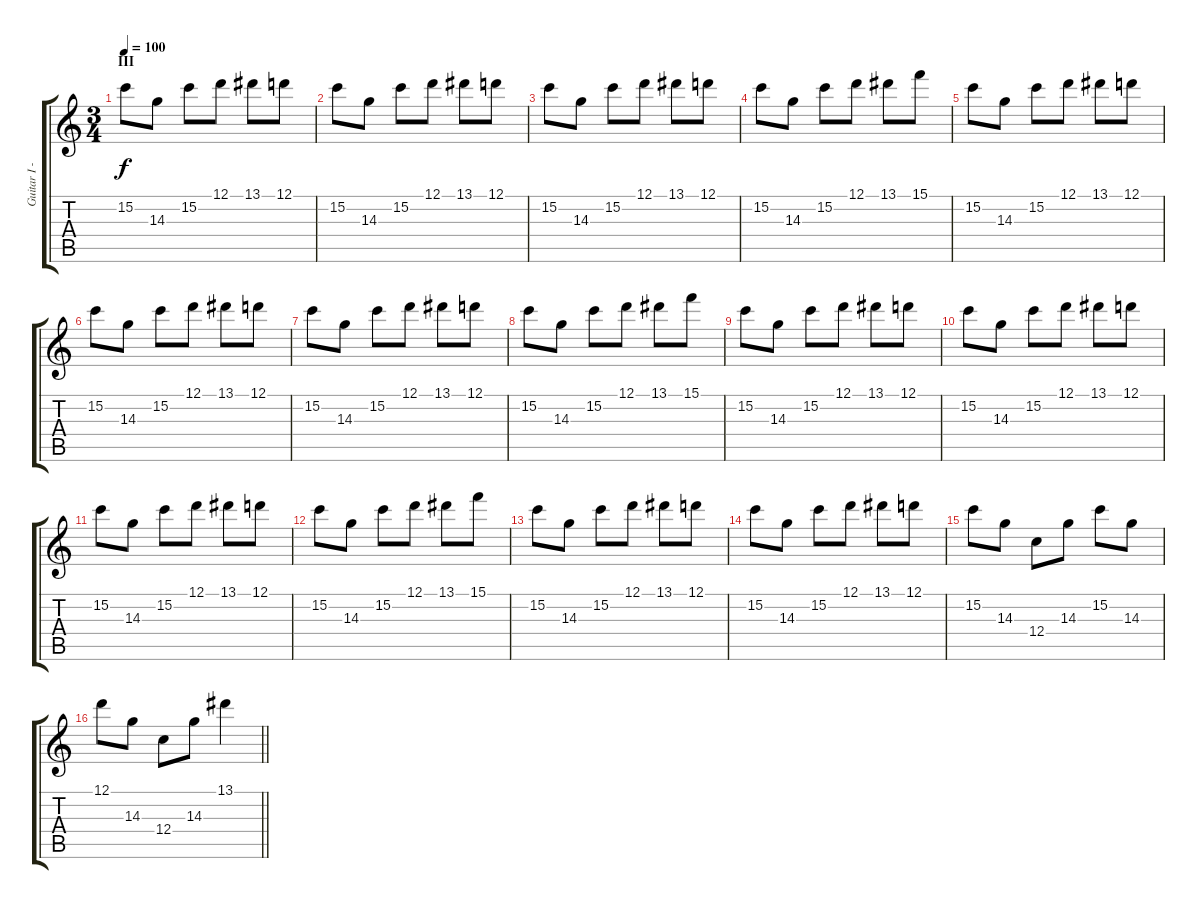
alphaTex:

\track ("Guitar I - Distortion" "Guitar I -") {instrument distortionguitar}
\staff {score tabs}
\tuning (D4 A3 F3 C3 G2 C2) {hide}
\ts (3 4)
\section ("" "III")
\tempo 100
\clef g2
\ks c
15.2.8{dy f} 14.3.8 15.2.8 12.1.8 13.1.8 12.1.8 |
15.2.8 14.3.8 15.2.8 12.1.8 13.1.8 12.1.8 |
15.2.8 14.3.8 15.2.8 12.1.8 13.1.8 12.1.8 |
15.2.8 14.3.8 15.2.8 12.1.8 13.1.8 15.1.8 |
15.2.8 14.3.8 15.2.8 12.1.8 13.1.8 12.1.8 |
15.2.8 14.3.8 15.2.8 12.1.8 13.1.8 12.1.8 |
15.2.8 14.3.8 15.2.8 12.1.8 13.1.8 12.1.8 |
15.2.8 14.3.8 15.2.8 12.1.8 13.1.8 15.1.8 |
15.2.8 14.3.8 15.2.8 12.1.8 13.1.8 12.1.8 |
15.2.8 14.3.8 15.2.8 12.1.8 13.1.8 12.1.8 |
15.2.8 14.3.8 15.2.8 12.1.8 13.1.8 12.1.8 |
15.2.8 14.3.8 15.2.8 12.1.8 13.1.8 15.1.8 |
15.2.8 14.3.8 15.2.8 12.1.8 13.1.8 12.1.8 |
15.2.8 14.3.8 15.2.8 12.1.8 13.1.8 12.1.8 |
15.2.8 14.3.8 12.4.8 14.3.8 15.2.8 14.3.8 |
\barLineRight lightlight
12.1.8 14.3.8 12.4.8 14.3.8 13.1{sl}.4
